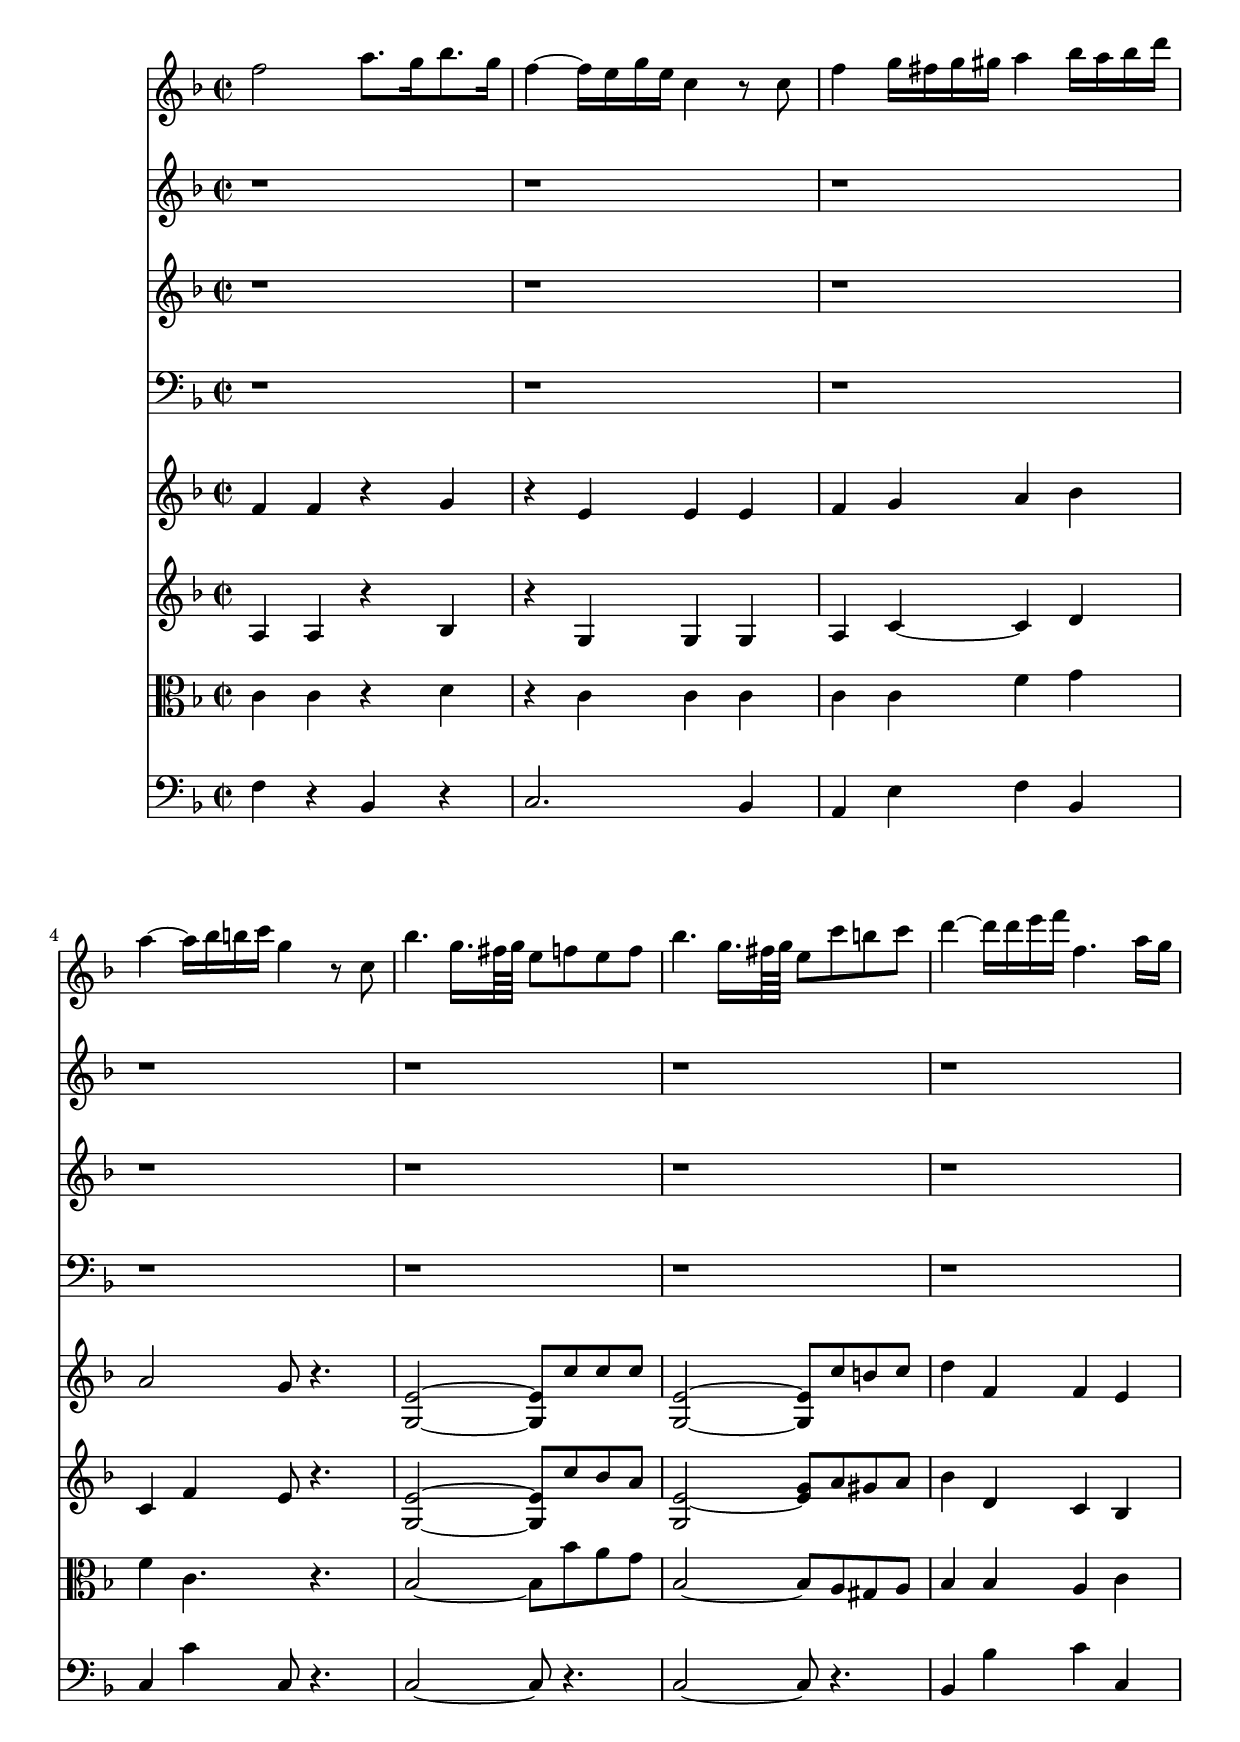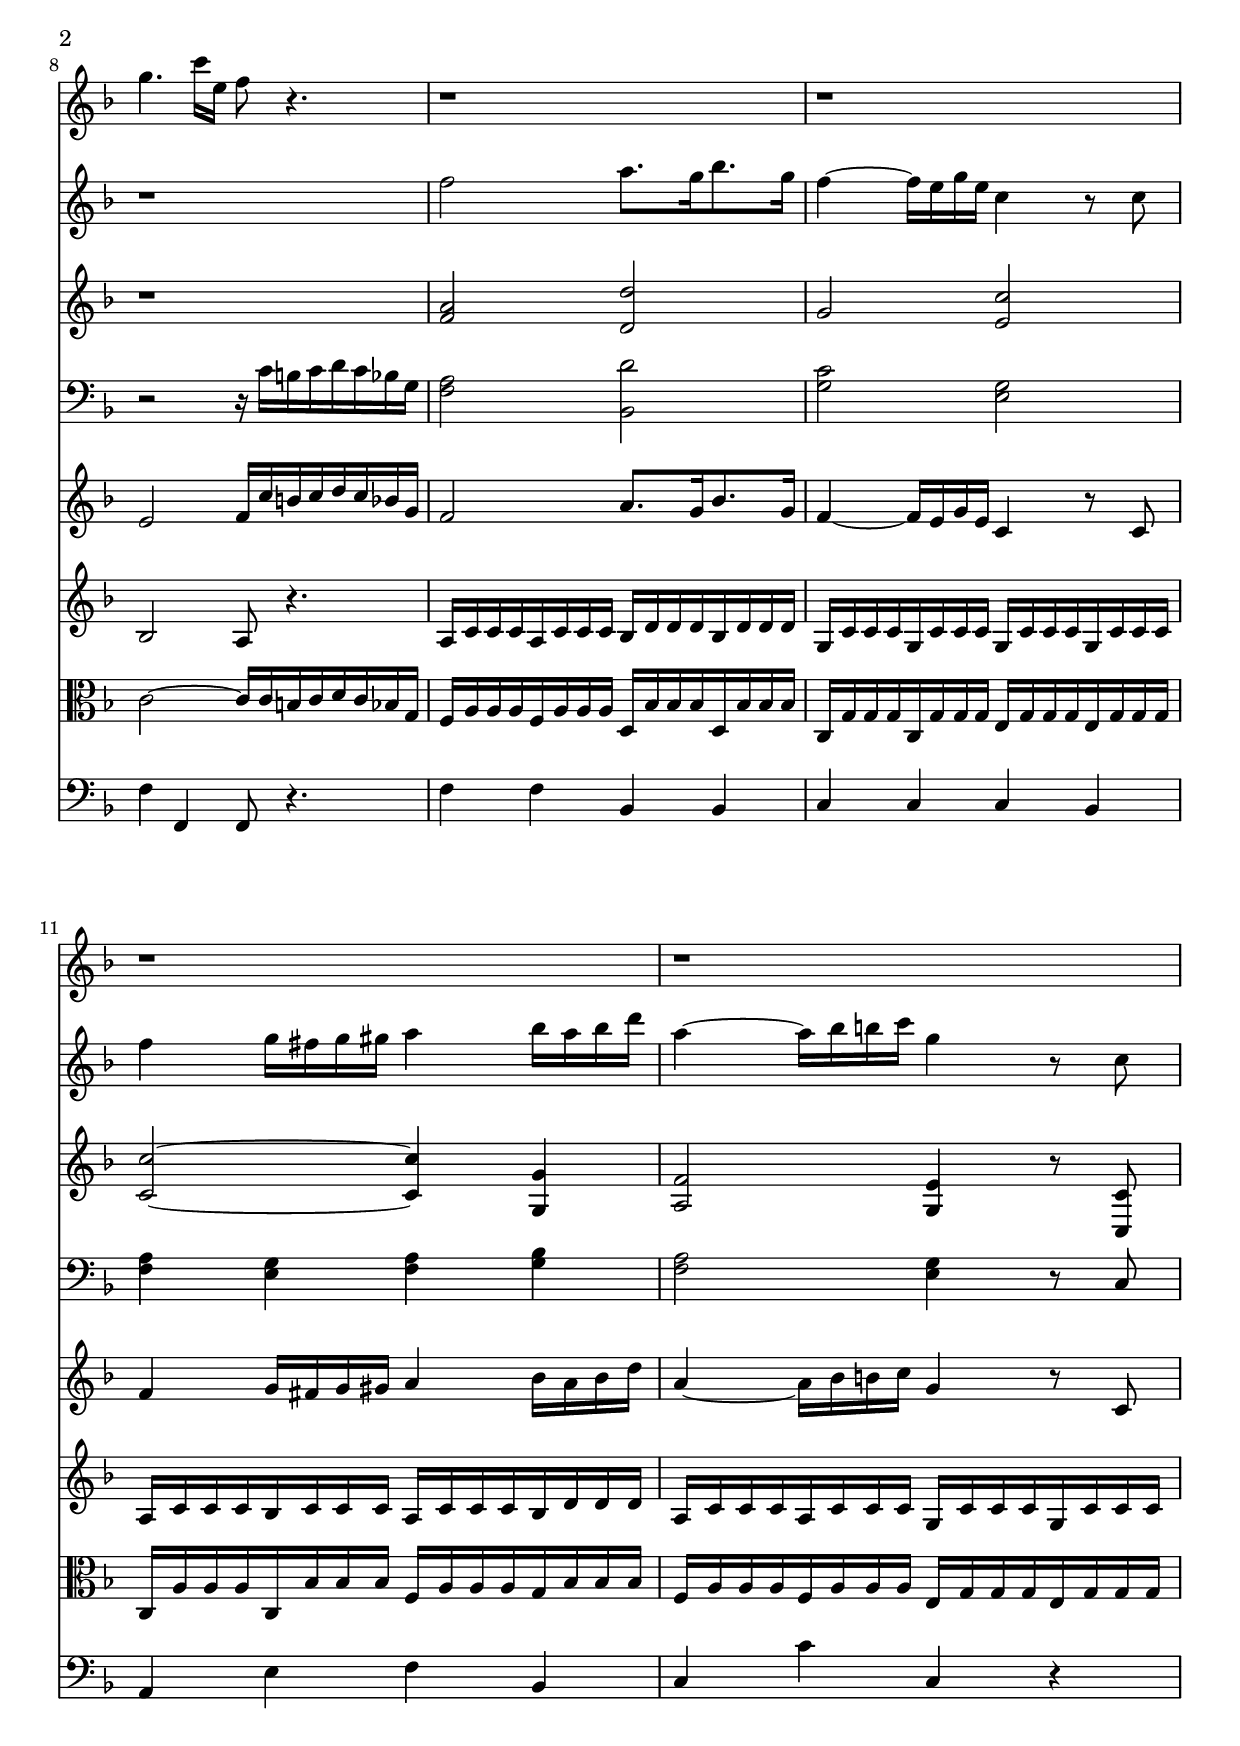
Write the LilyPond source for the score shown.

%  Beethoven's Romanza for Violin Op. 50 in F major

<<

% Violin Solo
\new Staff \relative c'' {
        \key f \major
        \time 2/2
	f2 a8. g16 bes8. g16 
	
	f4 ~ f16 e g e c4 r8 c
	
	f4 g16 fis g gis a4 bes16 a bes d 
	
	a4 ~ a16 bes b c g4 r8 c,8
	
	bes'4. g16. fis64 g e8 f e f
	
	bes4. g16. fis64 g e8 c' b c
	
	d4 ~ d16 d e f f,4. a16 g
	
	g4. c16 e, f8 r4.
	
	r1
	
	r
	
	r
	
	r
}

% Flute
\new Staff \relative c'' {
        \key f \major
        \time 2/2
	r1
	
	r
	
	r
	
	r
	
	r
	
	r
	
	r
	
	r
	
	f2 a8. g16 bes8. g16
	
	f4 ~ f16 e g e c4 r8 c
	
	f4 g16 fis g gis a4 bes16 a bes d
	
	a4 ~ a16 bes b c g4 r8 c,
}


% oboe
\new Staff \relative c'' {
        \key f \major
        \time 2/2
	r1
	
	r
	
	r
	
	r
	
	r
	
	r
	
	r
	
	r
	
	< a f >2 < d d, >
	
	g, < c e, >
	
	< c c, > ~ < c c, >4 < g g, >
	
	< f a, >2 < e g, >4 r8 < c c, >8
}

% Fagot
\new Staff \relative c' {
	\clef bass
        \key f \major
        \time 2/2
	r1
	
	r
	
	r
	
	r
	
	r
	
	r
	
	r
	
	r2 r16 c b c d c bes g
	
	< a f >2 < d bes, >
	
	< c g > < g e >
	
	< a f >4 < g e > < a f > < bes g >
	
	< a f >2 < g e >4 r8 c,
}


% Violin I
\new Staff \relative c' {
        \key f \major
        \time 2/2
	f4 f r g
	
	r e e e
	
	f g a bes
	
	a2 g8 r4.
	
	< e g, >2 ~ < e g, >8 c'8 c c
	
	< e, g, >2 ~ < e g, >8 c'8 b c
	
	d4 f, f e
	
	e2 f16 c' b c d c bes g
	
	f2 a8. g16 bes8. g16
	
	f4 ~ f16 e g e c4 r8 c
	
	f4 g16 fis g gis a4 bes16 a bes d
	
	a4 ~ a16 bes b c g4 r8 c,
}

% Violin II
\new Staff \relative c' {
        \key f \major
        \time 2/2
	a4 a r bes
	
	r g g g
	
	a c ~ c d
	
	c f e8 r4.
	
	< e g, >2 ~ < e g, >8 c'8 bes a
	
	< e g, >2 ~ < e g >8 a gis a
	
	bes4 d, c bes
	
	bes2 a8 r4.
	
	a16 c c c a c c c bes d d d bes d d d
	
	g, c c c g c c c g c c c g c c c
	
	a c c c bes c c c a c c c bes d d d
	
	a c c c a c c c g c c c g c c c
	
}

% Viola
\new Staff \relative c' {
	\clef alto
        \key f \major
        \time 2/2
	c4 c r d
	
	r c c c
	
	c c f g
	
	f c4. r4.
	
	bes2 ~ bes8 bes' a g
	
	bes,2 ~ bes8 a gis a
	
	bes4 bes a c
	
	c2 ~ c16 c b c d c bes g
	
	f16 a a a f a a a d, bes' bes bes d, bes' bes bes
	
	c, g' g g c, g' g g e g g g e g g g
	
	c, a' a a c, bes' bes bes f a a a g bes bes bes
	
	f a a a f a a a e g g g e g g g
	
}

% Cello or Bass
\new Staff \relative c {
	\clef bass
        \key f \major
        \time 2/2
	f4 r bes, r
	
	c2. bes4
	
	a e' f bes,
	
	c c' c,8 r4.
	
	c2 ~ c8 r4.
	
	c2 ~ c8 r4.
	
	bes4 bes' c c,
	
	f f, f8 r4.
	
	f'4 f bes, bes
	
	c c c bes
	
	a e' f bes,
	
	c c' c, r
	
}


>>